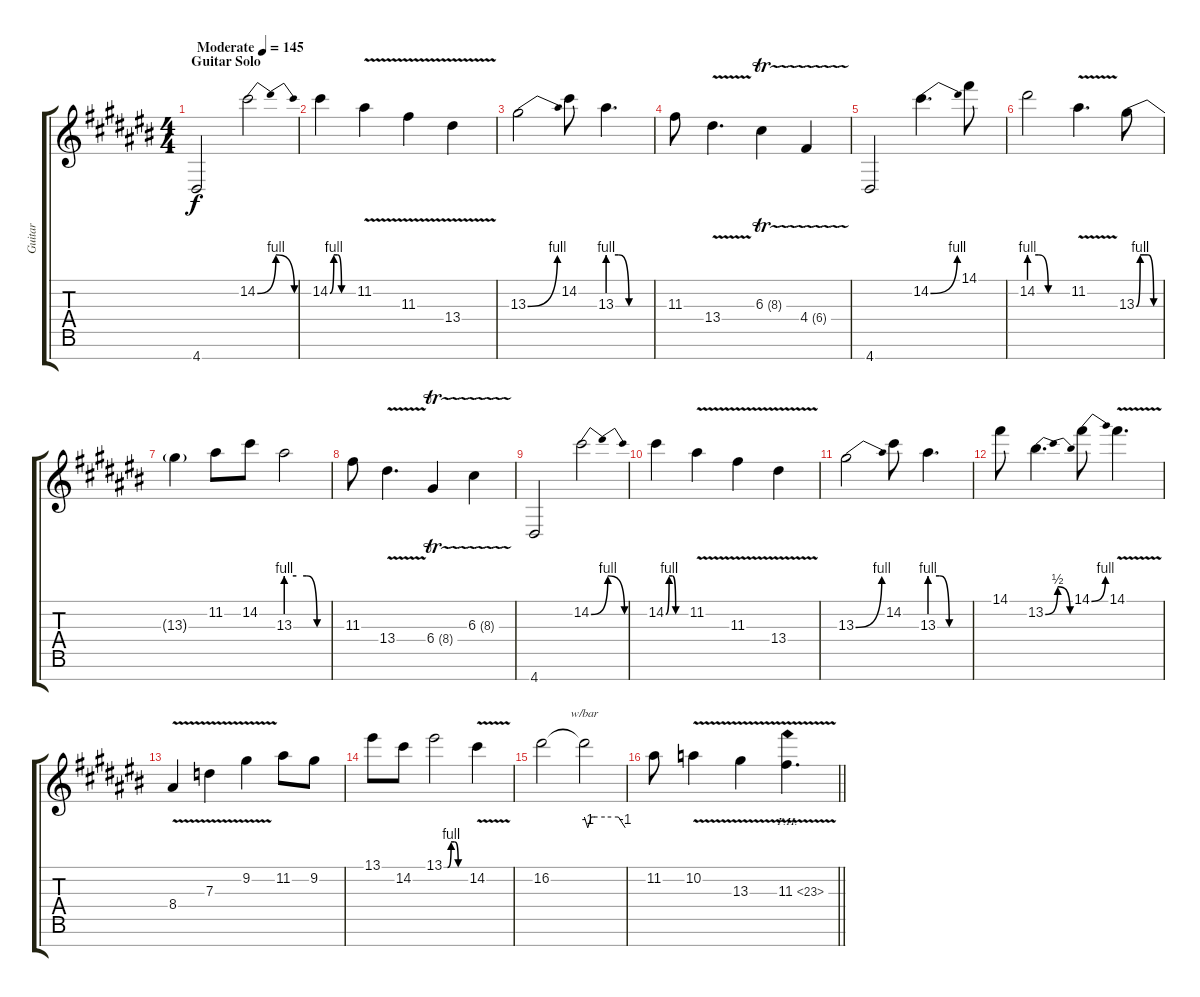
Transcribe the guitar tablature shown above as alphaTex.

\track ("Guitar" "Guitar") {instrument distortionguitar}
\staff {score tabs}
\tuning (E4 B3 G3 D3 A2 E2 B1) {hide}
\ts (4 4)
\section ("" "Guitar Solo")
\tempo (145 "Moderate")
\clef g2
\ks c#
4.7.2{dy f instrument distortionguitar} 14.2{be (bendrelease 0 0 15 4 49 4 60 0)}.2 |
14.2{be (custom 0 0 10 4 20 4 30 0 60 0)}.4 11.2{v}.4 11.3{v}.4 13.4{v}.4 |
13.3{be (bend 0 0 60 4)}.2 14.2.8 13.3{be (custom 0 4 15 4 30 0 60 0)}.4{d} |
11.3.8 13.4{v}.4{d} 6.3{tr (8 16)}.4 4.4{tr (6 16)}.4 |
4.7.2 14.2{be (bend 0 0 60 4)}.4{d} 14.1.8 |
14.2{be (custom 0 4 15 4 30 0 60 0)}.2 11.2{v}.4{d} 13.3{be (custom 0 0 10 4 20 4 30 4 45 0 60 0)}.8 |
13.3{t}.4 11.2.8 14.2.8 13.3{be (custom 0 4 15 4 30 4 45 0 60 0)}.2 |
11.3.8 13.4{v}.4{d} 6.4{tr (8 16)}.4 6.3{tr (8 16)}.4 |
4.7.2 14.2{be (bendrelease 0 0 15 4 49 4 60 0)}.2 |
14.2{be (custom 0 0 10 4 20 4 30 0 60 0)}.4 11.2{v}.4 11.3{v}.4 13.4{v}.4 |
13.3{be (bend 0 0 60 4)}.2 14.2.8 13.3{be (custom 0 4 15 4 30 0 60 0)}.4{d} |
14.1.8 13.2{be (bendrelease 0 0 15 2 46 2 60 0)}.4{d} 14.1{be (bend 0 0 60 4)}.8 14.1{v}.4{d} |
8.4{v}.4 7.3{v}.4 9.2{v}.4 11.2.8 9.2.8 |
13.1.8 14.2.8 13.1{be (custom 0 0 10 0 20 4 30 4 40 0 45 0 60 0)}.2 14.2{v}.4 |
16.2.2 16.2{t}.2{tbe (custom default 0 0 5 -4 10 0 15 0 30 0 50 0 60 -4)} |
\barLineRight lightlight
11.2.8 10.2{v}.4 13.3{v}.4 11.3{ph 12 v}.4{d}
